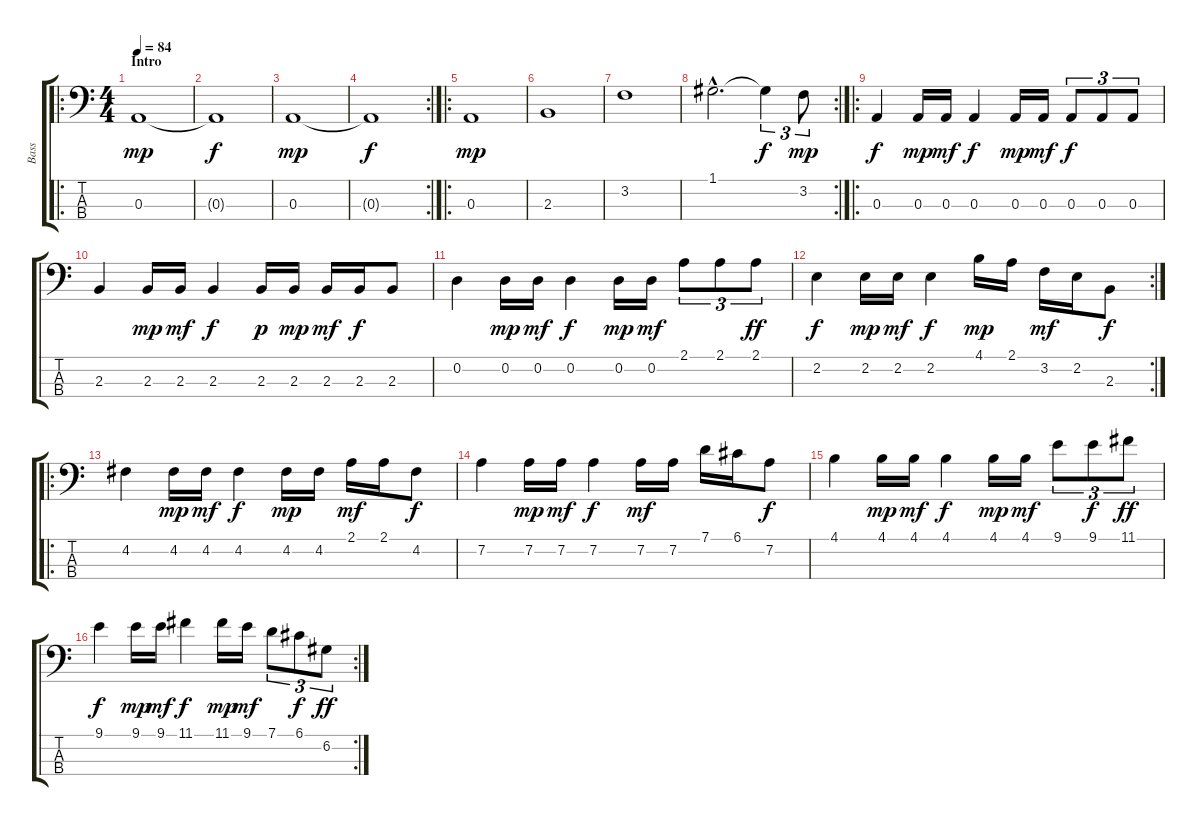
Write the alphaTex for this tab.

\track ("Bass" "Bass") {instrument electricbassfinger}
\staff {score tabs}
\tuning (G2 D2 A1 D1) {hide}
\ro
\ts (4 4)
\section ("" "Intro")
\tempo 84
\clef f4
\ks c
0.3.1{dy mp instrument electricbassfinger} |
0.3{t}.1{dy f} |
0.3.1{dy mp} |
\rc 2
0.3{t}.1{dy f} |
\ro
0.3.1{dy mp} |
2.3.1 |
3.2.1 |
\rc 2
1.1{hac}.2{d} 1.1{t}.4{tu (3 2) dy f} 3.2.8{tu (3 2) dy mp} |
\ro
0.3.4{dy f} 0.3.16{dy mp} 0.3.16{dy mf} 0.3.4{dy f} 0.3.16{dy mp} 0.3.16{dy mf} 0.3.8{tu (3 2) dy f} 0.3.8{tu (3 2)} 0.3.8{tu (3 2)} |
2.3.4 2.3.16{dy mp} 2.3.16{dy mf} 2.3.4{dy f} 2.3.16{dy p} 2.3.16{dy mp} 2.3.16{dy mf} 2.3.16{dy f} 2.3.8 |
0.2.4 0.2.16{dy mp} 0.2.16{dy mf} 0.2.4{dy f} 0.2.16{dy mp} 0.2.16{dy mf} 2.1.8{tu (3 2)} 2.1.8{tu (3 2)} 2.1.8{tu (3 2) dy ff} |
\rc 2
2.2.4{dy f} 2.2.16{dy mp} 2.2.16{dy mf} 2.2.4{dy f} 4.1.16{dy mp} 2.1.16 3.2.16{dy mf} 2.2.16 2.3.8{dy f} |
\ro
4.2.4 4.2.16{dy mp} 4.2.16{dy mf} 4.2.4{dy f} 4.2.16{dy mp} 4.2.16 2.1.16{dy mf} 2.1.16 4.2.8{dy f} |
7.2.4 7.2.16{dy mp} 7.2.16{dy mf} 7.2.4{dy f} 7.2.16{dy mf} 7.2.16 7.1.16 6.1.16 7.2.8{dy f} |
4.1.4 4.1.16{dy mp} 4.1.16{dy mf} 4.1.4{dy f} 4.1.16{dy mp} 4.1.16{dy mf} 9.1.8{tu (3 2)} 9.1.8{tu (3 2) dy f} 11.1.8{tu (3 2) dy ff} |
\rc 2
9.1.4{dy f} 9.1.16{dy mp} 9.1.16{dy mf} 11.1.4{dy f} 11.1.16{dy mp} 9.1.16{dy mf} 7.1.8{tu (3 2)} 6.1.8{tu (3 2) dy f} 6.2.8{tu (3 2) dy ff}
